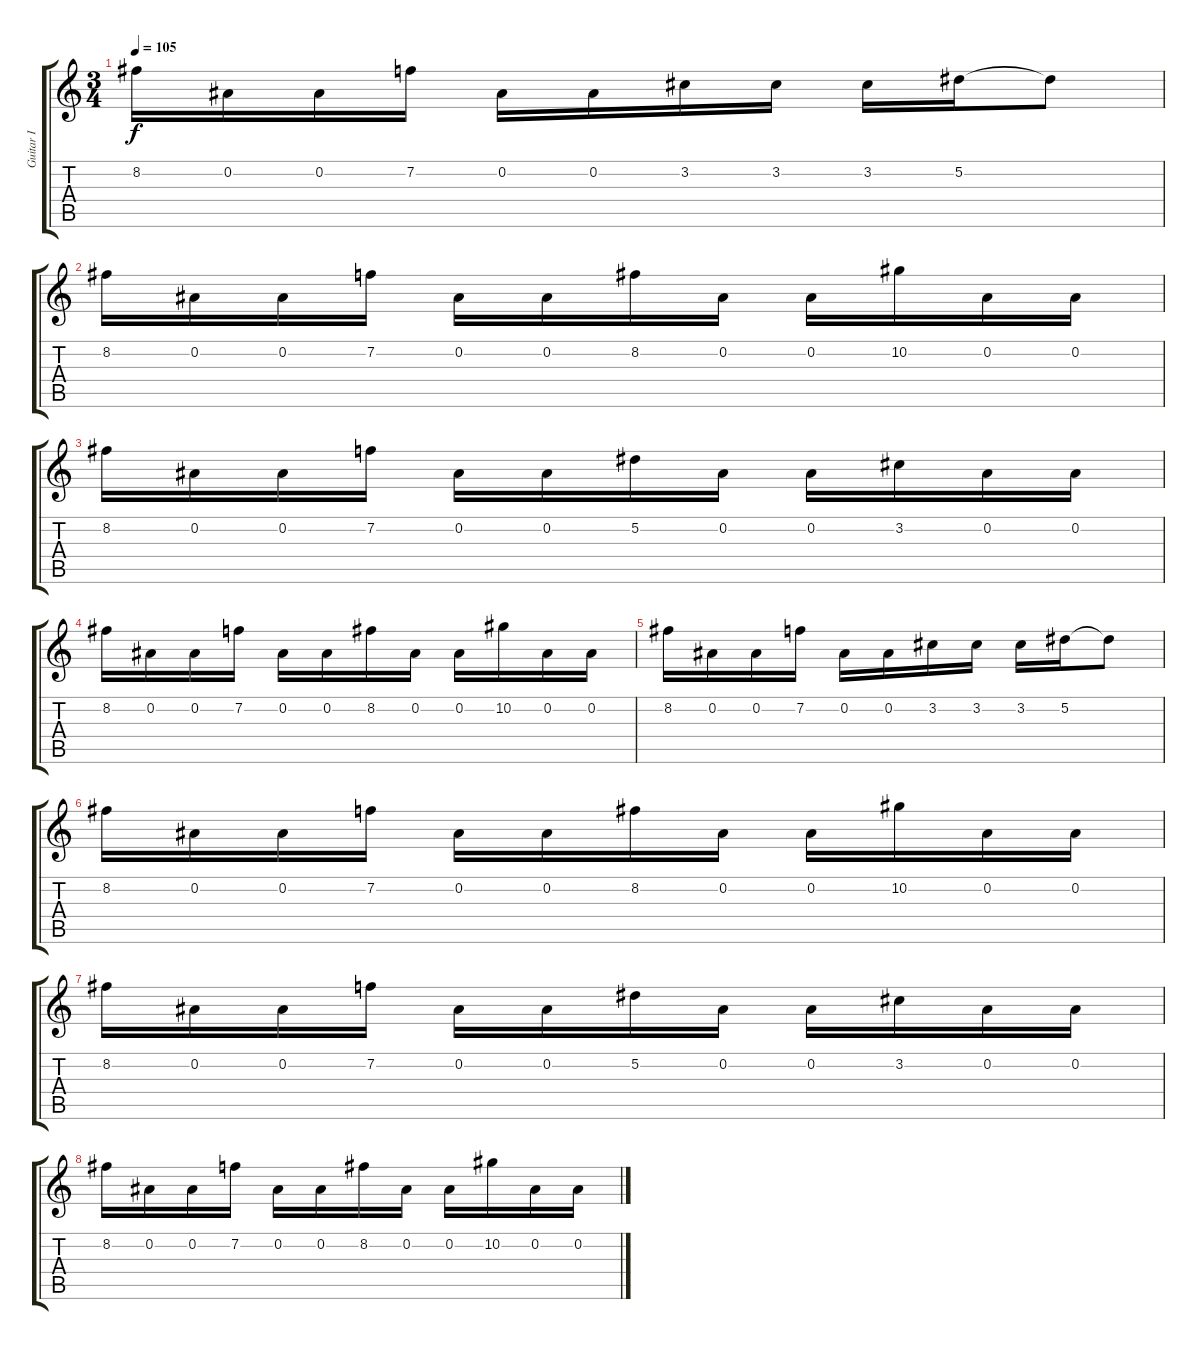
\track ("Guitar I" "Guitar I") {instrument overdrivenguitar}
\staff {score tabs}
\tuning (Eb4 Bb3 Gb3 Db3 Ab2 Eb2) {hide}
\ts (3 4)
\tempo 105
\clef g2
\ks c
8.2.16{dy f} 0.2.16 0.2.16 7.2.16 0.2.16 0.2.16 3.2.16 3.2.16 3.2.16 5.2.16 5.2{t}.8 |
8.2.16 0.2.16 0.2.16 7.2.16 0.2.16 0.2.16 8.2.16 0.2.16 0.2.16 10.2.16 0.2.16 0.2.16 |
8.2.16 0.2.16 0.2.16 7.2.16 0.2.16 0.2.16 5.2.16 0.2.16 0.2.16 3.2.16 0.2.16 0.2.16 |
8.2.16 0.2.16 0.2.16 7.2.16 0.2.16 0.2.16 8.2.16 0.2.16 0.2.16 10.2.16 0.2.16 0.2.16 |
8.2.16 0.2.16 0.2.16 7.2.16 0.2.16 0.2.16 3.2.16 3.2.16 3.2.16 5.2.16 5.2{t}.8 |
8.2.16 0.2.16 0.2.16 7.2.16 0.2.16 0.2.16 8.2.16 0.2.16 0.2.16 10.2.16 0.2.16 0.2.16 |
8.2.16 0.2.16 0.2.16 7.2.16 0.2.16 0.2.16 5.2.16 0.2.16 0.2.16 3.2.16 0.2.16 0.2.16 |
8.2.16 0.2.16 0.2.16 7.2.16 0.2.16 0.2.16 8.2.16 0.2.16 0.2.16 10.2.16 0.2.16 0.2.16
